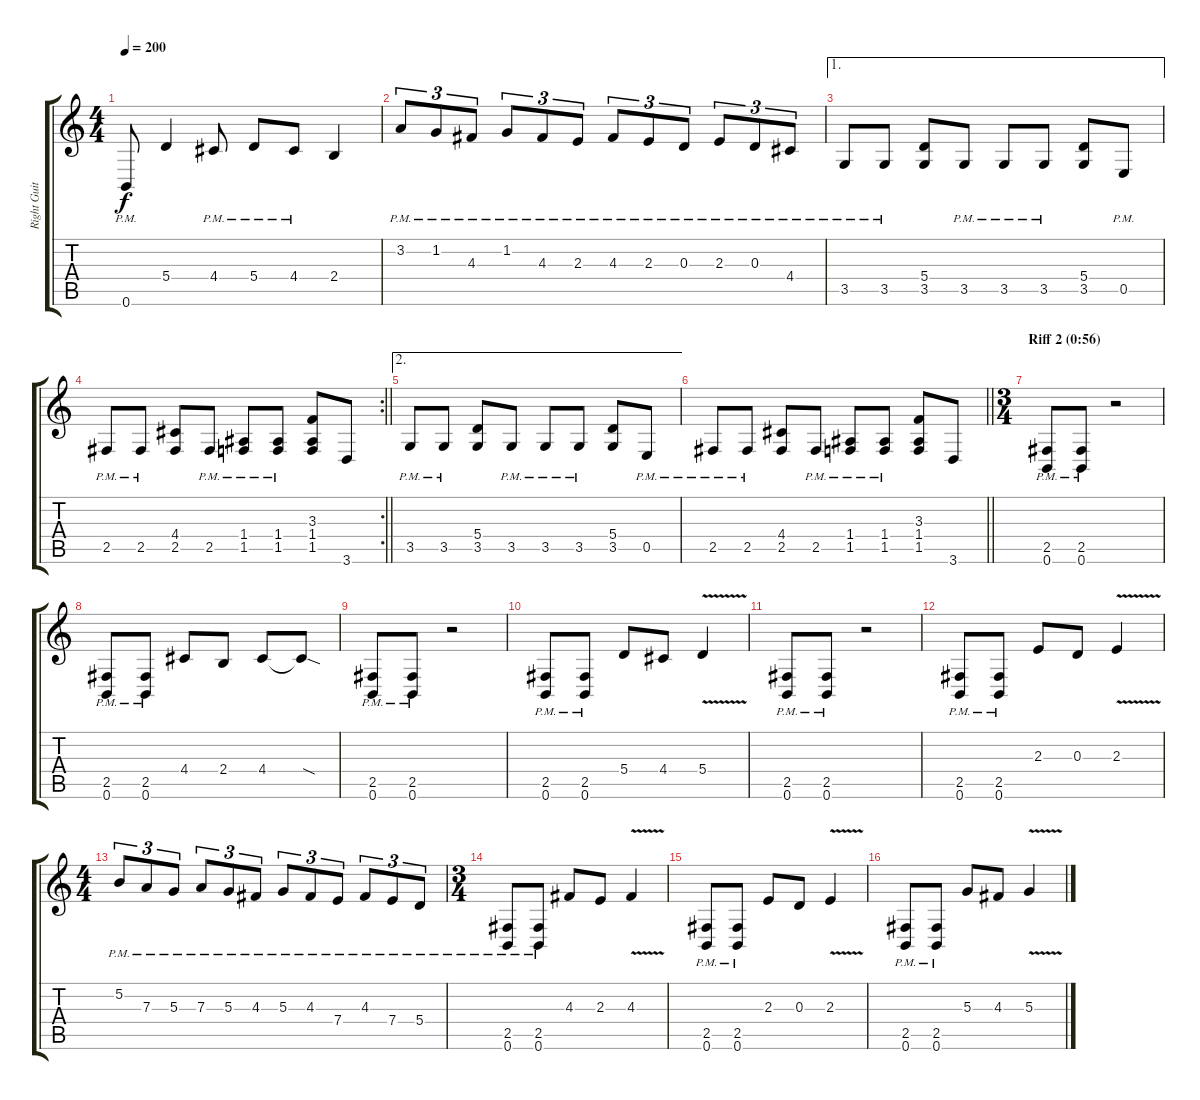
\track ("Right Guitar" "Right Guit") {instrument distortionguitar}
\staff {score tabs}
\tuning (B3 Gb3 D3 A2 E2 B1) {hide}
\ts (4 4)
\tempo 200
\clef g2
\ks c
0.6{pm}.8{dy f} 5.4.4 4.4{pm}.8 5.4{pm}.8 4.4{pm}.8 2.4.4 |
3.2{pm}.8{tu (3 2)} 1.2{pm}.8{tu (3 2)} 4.3{pm}.8{tu (3 2)} 1.2{pm}.8{tu (3 2)} 4.3{pm}.8{tu (3 2)} 2.3{pm}.8{tu (3 2)} 4.3{pm}.8{tu (3 2)} 2.3{pm}.8{tu (3 2)} 0.3{pm}.8{tu (3 2)} 2.3{pm}.8{tu (3 2)} 0.3{pm}.8{tu (3 2)} 4.4{pm}.8{tu (3 2)} |
\ae 1
3.5{pm}.8 3.5{pm}.8 (5.4 3.5).8 3.5{pm}.8 3.5{pm}.8 3.5{pm}.8 (5.4 3.5).8 0.5{pm}.8 |
\rc 2
\barLineRight lightlight
2.5{pm}.8 2.5{pm}.8 (4.4 2.5).8 2.5{pm}.8 (1.4{pm} 1.5{pm}).8 (1.4{pm} 1.5{pm}).8 (3.3 1.4 1.5).8 3.6.8 |
\ae 2
3.5{pm}.8 3.5{pm}.8 (5.4 3.5).8 3.5{pm}.8 3.5{pm}.8 3.5{pm}.8 (5.4 3.5).8 0.5{pm}.8 |
\barLineRight lightlight
2.5{pm}.8 2.5{pm}.8 (4.4 2.5).8 2.5{pm}.8 (1.4{pm} 1.5{pm}).8 (1.4{pm} 1.5{pm}).8 (3.3 1.4 1.5).8 3.6.8 |
\ts (3 4)
\section ("" "Riff 2 (0:56)")
(2.5{pm} 0.6{pm}).8 (2.5{pm} 0.6{pm}).8 r.2 |
(2.5{pm} 0.6{pm}).8 (2.5{pm} 0.6{pm}).8 4.4.8 2.4.8 4.4.8 4.4{sod t}.8 |
(2.5{pm} 0.6{pm}).8 (2.5{pm} 0.6{pm}).8 r.2 |
(2.5{pm} 0.6{pm}).8 (2.5{pm} 0.6{pm}).8 5.4.8 4.4.8 5.4{v}.4 |
(2.5{pm} 0.6{pm}).8 (2.5{pm} 0.6{pm}).8 r.2 |
(2.5{pm} 0.6{pm}).8 (2.5{pm} 0.6{pm}).8 2.3.8 0.3.8 2.3{v}.4 |
\ts (4 4)
5.2{pm}.8{tu (3 2)} 7.3{pm}.8{tu (3 2)} 5.3{pm}.8{tu (3 2)} 7.3{pm}.8{tu (3 2)} 5.3{pm}.8{tu (3 2)} 4.3{pm}.8{tu (3 2)} 5.3{pm}.8{tu (3 2)} 4.3{pm}.8{tu (3 2)} 7.4{pm}.8{tu (3 2)} 4.3{pm}.8{tu (3 2)} 7.4{pm}.8{tu (3 2)} 5.4{pm}.8{tu (3 2)} |
\ts (3 4)
(2.5{pm} 0.6{pm}).8 (2.5{pm} 0.6{pm}).8 4.3.8 2.3.8 4.3{v}.4 |
(2.5{pm} 0.6{pm}).8 (2.5{pm} 0.6{pm}).8 2.3.8 0.3.8 2.3{v}.4 |
(2.5{pm} 0.6{pm}).8 (2.5{pm} 0.6{pm}).8 5.3.8 4.3.8 5.3{v}.4
